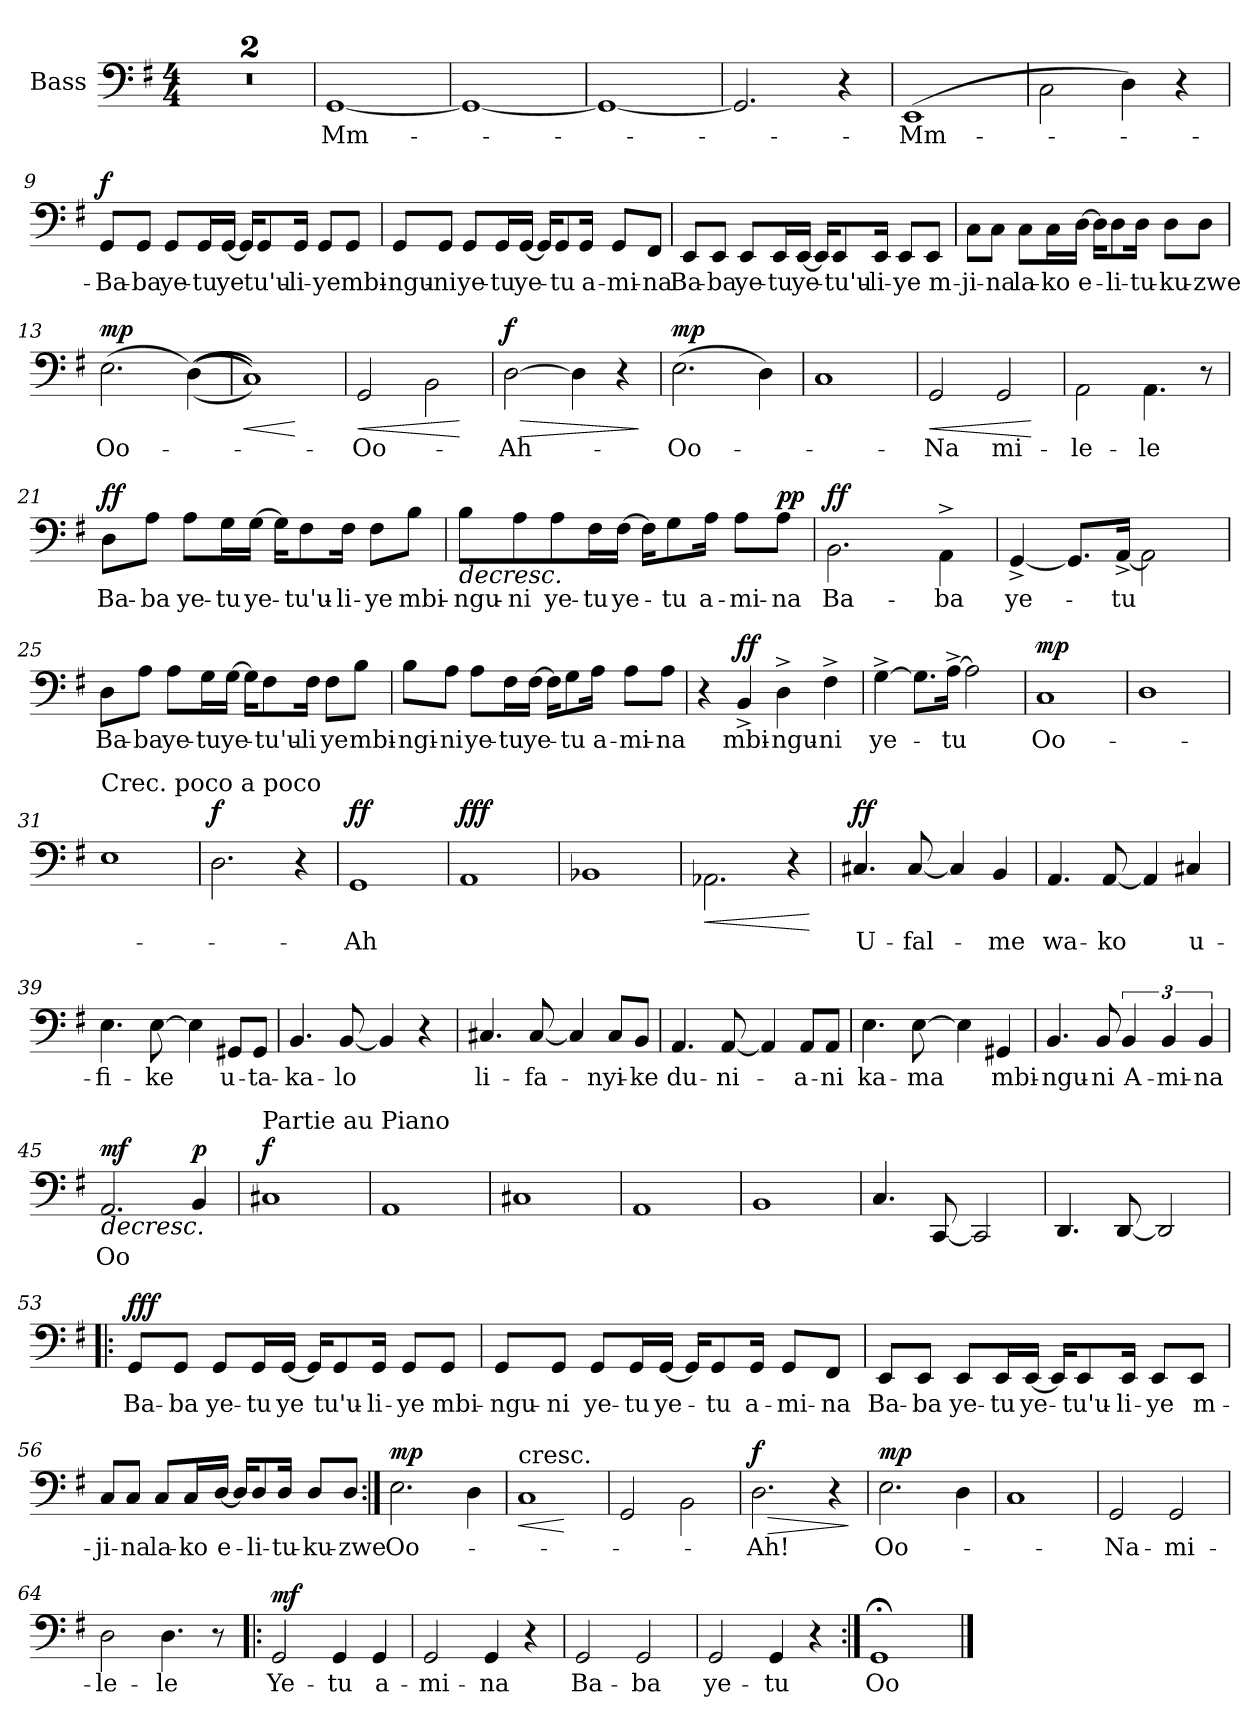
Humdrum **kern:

**kern	**text	**dynam
*part1	*part1	*part1
*staff1	*staff1	*staff1
*I"Bass	*	*
*I'B.	*	*
*clefF4	*	*
*k[f#]	*	*
*M4/4	*	*
*MM92	*	*
=1	=1	=1
1r	.	.
=2	=2	=2
1r	.	.
=3	=3	=3
[1GG	Mm-	.
=4	=4	=4
1GG_	.	.
=5	=5	=5
1GG_	.	.
=6	=6	=6
2.GG/]	.	.
4r	.	.
=7	=7	=7
(1EE	-Mm-	.
=8	=8	=8
2C\	.	.
4D\)	.	.
4r	.	.
=9	=9	=9
!	!	!LO:DY:a
8GG/L	-Ba-	f
8GG/J	-ba	.
8GG/L	ye-	.
16GG/L	-tu	.
[16GG/JJ	ye	.
16GG/KL]	.	.
8GG/	tu'u-	.
16GG/Jk	-li-	.
8GG/L	-ye	.
8GG/J	mbi-	.
!!LO:LB:g=z
=10	=10	=10
8GG/L	-ngu-	.
8GG/J	-ni	.
8GG/L	ye-	.
16GG/L	-tu	.
[16GG/JJ	ye-	.
16GG/KL]	.	.
8GG/	tu	.
16GG/Jk	a-	.
8GG/L	-mi-	.
8FF#/J	-na	.
=11	=11	=11
8EE/L	Ba-	.
8EE/J	-ba	.
8EE/L	ye-	.
16EE/L	-tu	.
[16EE/JJ	ye-	.
16EE/KL]	.	.
8EE/	tu'u-	.
16EE/Jk	-li-	.
8EE/L	-ye	.
8EE/J	m-	.
=12	=12	=12
8C\L	-ji-	.
8C\J	-na	.
8C\L	la-	.
16C\L	-ko	.
[16D\JJ	e-	.
16D\KL]	.	.
8D\	-li-	.
16D\Jk	-tu-	.
8D\L	-ku-	.
8D\J	-zwe	.
=13	=13	=13
!	!	!LO:DY:a
(2.E\	Oo-	mp
(((((4D\)	.	.
=14	=14	=14
!	!	!LO:HP:b
1C)))))	.	<
.	.	[
!!LO:LB:g=z
=15	=15	=15
!	!	!LO:HP:b
2GG/	-Oo-	<
2BB\	.	.
.	.	[
=16	=16	=16
!	!	!LO:HP:b
!	!	!LO:DY:n=1:a
[2D\	Ah-	> f
4D\]	.	.
4r	.	.
.	.	]
=17	=17	=17
!	!	!LO:DY:a
(2.E\	Oo-	mp
4D\)	.	.
=18	=18	=18
1C	.	.
=19	=19	=19
!	!	!LO:HP:b
2GG/	Na	<
2GG/	mi-	.
.	.	[
=20	=20	=20
2AA\	-le-	.
4.AA\	-le	.
8r	.	.
=21	=21	=21
!	!	!LO:DY:a
8D\L	Ba-	ff
8A\J	-ba	.
8A\L	ye-	.
16G\L	-tu	.
[16G\JJ	ye-	.
16G\KL]	.	.
8F#\	-tu'u-	.
16F#\Jk	-li-	.
8F#\L	ye	.
8B\J	mbi-	.
=22	=22	=22
!	!	!LO:HP:b
8B\L	-ngu-	>
8A\	-ni	.
8A\	ye-	.
16F#\L	-tu	.
[16F#\JJ	ye-	.
16F#\KL]	.	.
8G\	-tu	.
16A\Jk	a-	.
8A\L	-mi-	.
!	!	!LO:DY:a
8A\J	-na	pp
.	.	]
!!LO:LB:g=z
=23	=23	=23
!	!	!LO:DY:a
2.BB\	Ba-	ff
4AA^\	-ba	.
=24	=24	=24
[4GG^/	ye-	.
8.GG/L]	.	.
[16AA^/Jk	-tu	.
2AA\]	.	.
=25	=25	=25
8D\L	Ba-	.
8A\J	-ba	.
8A\L	ye-	.
16G\L	-tu	.
[16G\JJ	ye-	.
16G\KL]	.	.
8F#\	tu'u-	.
16F#\Jk	-li	.
8F#\L	ye	.
8B\J	mbi-	.
=26	=26	=26
8B\L	-ngi-	.
8A\J	-ni	.
8A\L	ye-	.
16F#\L	-tu	.
[16F#\JJ	ye-	.
16F#\KL]	.	.
8G\	-tu	.
16A\Jk	a-	.
8A\L	-mi-	.
8A\J	-na	.
=27	=27	=27
4r	.	.
!	!	!LO:DY:a
4BB^/	mbi-	ff
4D^\	-ngu-	.
4F#^\	-ni	.
=28	=28	=28
[4G^\	ye-	.
8.G\L]	.	.
[16A^\Jk	tu	.
2A\]	.	.
!!LO:LB:g=z
=29	=29	=29
!	!	!LO:DY:a
1C	Oo-	mp
=30	=30	=30
1D	.	.
=31	=31	=31
!LO:TX:a:t=Crec. poco a poco	!	!
1E	.	.
=32	=32	=32
!	!	!LO:DY:a
2.D\	.	f
4r	.	.
=33	=33	=33
!	!	!LO:DY:a
1GG	Ah	ff
=34	=34	=34
!	!	!LO:DY:a
1AA	.	fff
=35	=35	=35
1BB-X	.	.
=36	=36	=36
!	!	!LO:HP:b
2.AA-X\	.	<
4r	.	.
.	.	[
=37	=37	=37
!	!	!LO:DY:a
4.C#X/	U-	ff
[8C#/	-fal-	.
4C#/]	.	.
4BB/	-me	.
=38	=38	=38
4.AA/	wa-	.
[8AA/	-ko	.
4AA/]	.	.
4C#X/	u-	.
=39	=39	=39
4.E\	-fi-	.
[8E\	-ke	.
4E\]	.	.
8GG#X/L	u-	.
8GG#/J	-ta-	.
=40	=40	=40
4.BB/	-ka-	.
[8BB/	-lo	.
4BB/]	.	.
4r	.	.
!!LO:LB:g=z
=41	=41	=41
4.C#X/	li-	.
[8C#/	-fa-	.
4C#/]	.	.
8C#/L	-nyi-	.
8BB/J	-ke	.
=42	=42	=42
4.AA/	du-	.
[8AA/	-ni-	.
4AA/]	.	.
8AA/L	a-	.
8AA/J	-ni	.
=43	=43	=43
4.E\	ka-	.
[8E\	-ma	.
4E\]	.	.
4GG#X/	mbi-	.
=44	=44	=44
4.BB/	-ngu-	.
8BB/	-ni	.
6BB/	A-	.
6BB/	-mi-	.
6BB/	-na	.
=45	=45	=45
!	!	!LO:HP:b
!	!	!LO:DY:n=1:a
2.AA/	Oo	> mf
!	!	!LO:DY:n=2:a
4BB/	.	p
.	.	]
=46	=46	=46
!LO:TX:a:t=Partie au Piano	!	!
!	!	!LO:DY:a
1C#X	.	f
=47	=47	=47
1AA	.	.
=48	=48	=48
1C#X	.	.
=49	=49	=49
1AA	.	.
=50	=50	=50
1BB	.	.
!!LO:LB:g=z
=51	=51	=51
4.C/	.	.
[8CC/	.	.
2CC/]	.	.
=52	=52	=52
4.DD/	.	.
[8DD/	.	.
2DD/]	.	.
=53!|:	=53!|:	=53!|:
!	!	!LO:DY:a
8GG/L	-Ba-	fff
8GG/J	-ba	.
8GG/L	ye-	.
16GG/L	-tu	.
[16GG/JJ	ye	.
16GG/KL]	.	.
8GG/	tu'u-	.
16GG/Jk	-li-	.
8GG/L	-ye	.
8GG/J	mbi-	.
=54	=54	=54
8GG/L	-ngu-	.
8GG/J	-ni	.
8GG/L	ye-	.
16GG/L	-tu	.
[16GG/JJ	ye-	.
16GG/KL]	.	.
8GG/	tu	.
16GG/Jk	a-	.
8GG/L	-mi-	.
8FF#/J	-na	.
!!LO:LB:g=z
=55	=55	=55
8EE/L	Ba-	.
8EE/J	-ba	.
8EE/L	ye-	.
16EE/L	-tu	.
[16EE/JJ	ye-	.
16EE/KL]	.	.
8EE/	tu'u-	.
16EE/Jk	-li-	.
8EE/L	-ye	.
8EE/J	m-	.
=56	=56	=56
8C/L	-ji-	.
8C/J	-na	.
8C/L	la-	.
16C/L	-ko	.
[16D/JJ	e-	.
16D/KL]	.	.
8D/	-li-	.
16D/Jk	-tu-	.
8D/L	-ku-	.
8D/J	-zwe	.
=57:|!	=57:|!	=57:|!
!	!	!LO:DY:a
2.E\	Oo-	mp
4D\	.	.
=58	=58	=58
!LO:TX:a:t=cresc.	!	!
!	!	!LO:HP:b
1C	.	<
.	.	[
=59	=59	=59
2GG/	.	.
2BB\	.	.
=60	=60	=60
!	!	!LO:HP:b
!	!	!LO:DY:n=1:a
2.D\	-Ah!	> f
4r	.	.
.	.	]
=61	=61	=61
!	!	!LO:DY:a
2.E\	Oo-	mp
4D\	.	.
=62	=62	=62
1C	.	.
!!LO:LB:g=z
=63	=63	=63
2GG/	Na-	.
2GG/	-mi-	.
=64	=64	=64
2D\	-le-	.
4.D\	-le	.
8r	.	.
=65!|:	=65!|:	=65!|:
!	!	!LO:DY:a
2GG/	Ye-	mf
4GG/	-tu	.
4GG/	a-	.
=66	=66	=66
2GG/	-mi-	.
4GG/	-na	.
4r	.	.
=67	=67	=67
2GG/	Ba-	.
2GG/	-ba	.
=68	=68	=68
2GG/	ye-	.
4GG/	-tu	.
4r	.	.
=69:|!	=69:|!	=69:|!
1GG;<	Oo	.
==	==	==
*-	*-	*-
